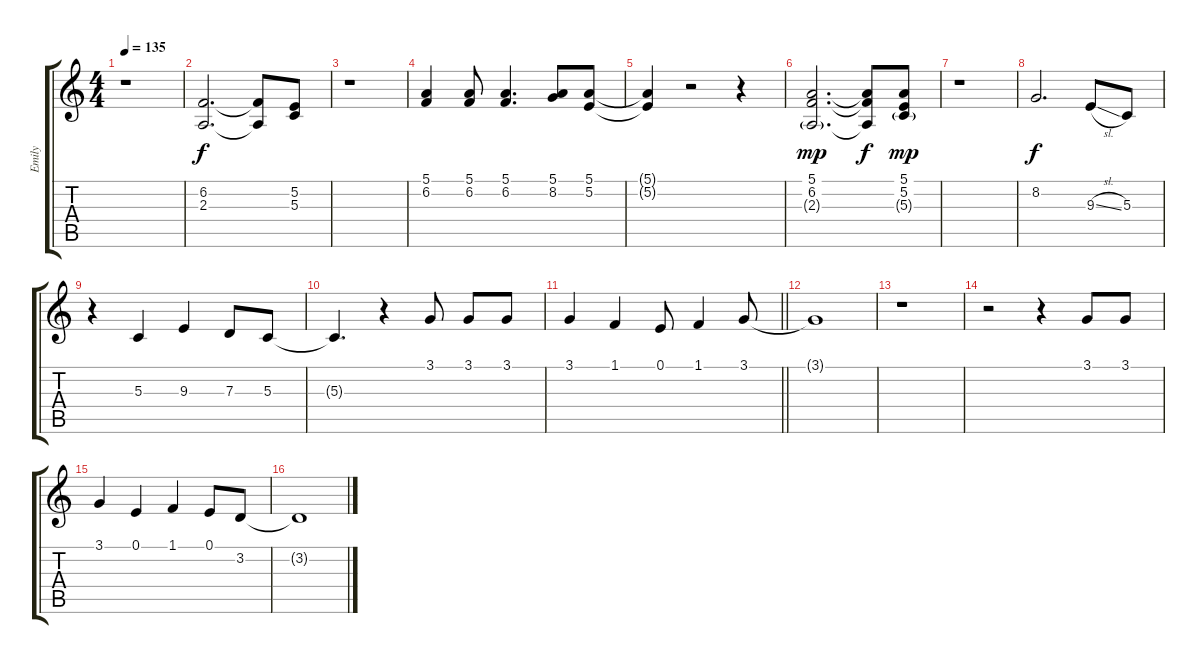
\track ("Emily" "Emily") {instrument flute}
\staff {score tabs}
\tuning (E4 B3 G3 D3 A2 E2) {hide}
\ts (4 4)
\tempo 135
\clef g2
\ks c
r.1{dy f} |
(6.2 2.3).2{d} (6.2{t} 2.3{t}).8 (5.2 5.3).8 |
r.1 |
(5.1 6.2).4 (5.1 6.2).8 (5.1 6.2).4{d} (5.1 8.2).8 (5.1 5.2).8 |
(5.1{t} 5.2{t}).4 r.2 r.4 |
(5.1 6.2 2.3{g}).2{d dy mp} (5.1{t} 6.2{t} 2.3{t}).8{dy f} (5.1 5.2 5.3{g}).8{dy mp} |
r.1 |
8.2.2{d dy f} 9.3{sl}.8 5.3.8 |
r.4 5.3.4 9.3.4 7.3.8 5.3.8 |
5.3{t}.4{d} r.4 3.1.8 3.1.8 3.1.8 |
\barLineRight lightlight
3.1.4 1.1.4 0.1.8 1.1.4 3.1.8 |
\section ("" "")
3.1{t}.1 |
r.1 |
r.2 r.4 3.1.8 3.1.8 |
3.1.4 0.1.4 1.1.4 0.1.8 3.2.8 |
3.2{t}.1
